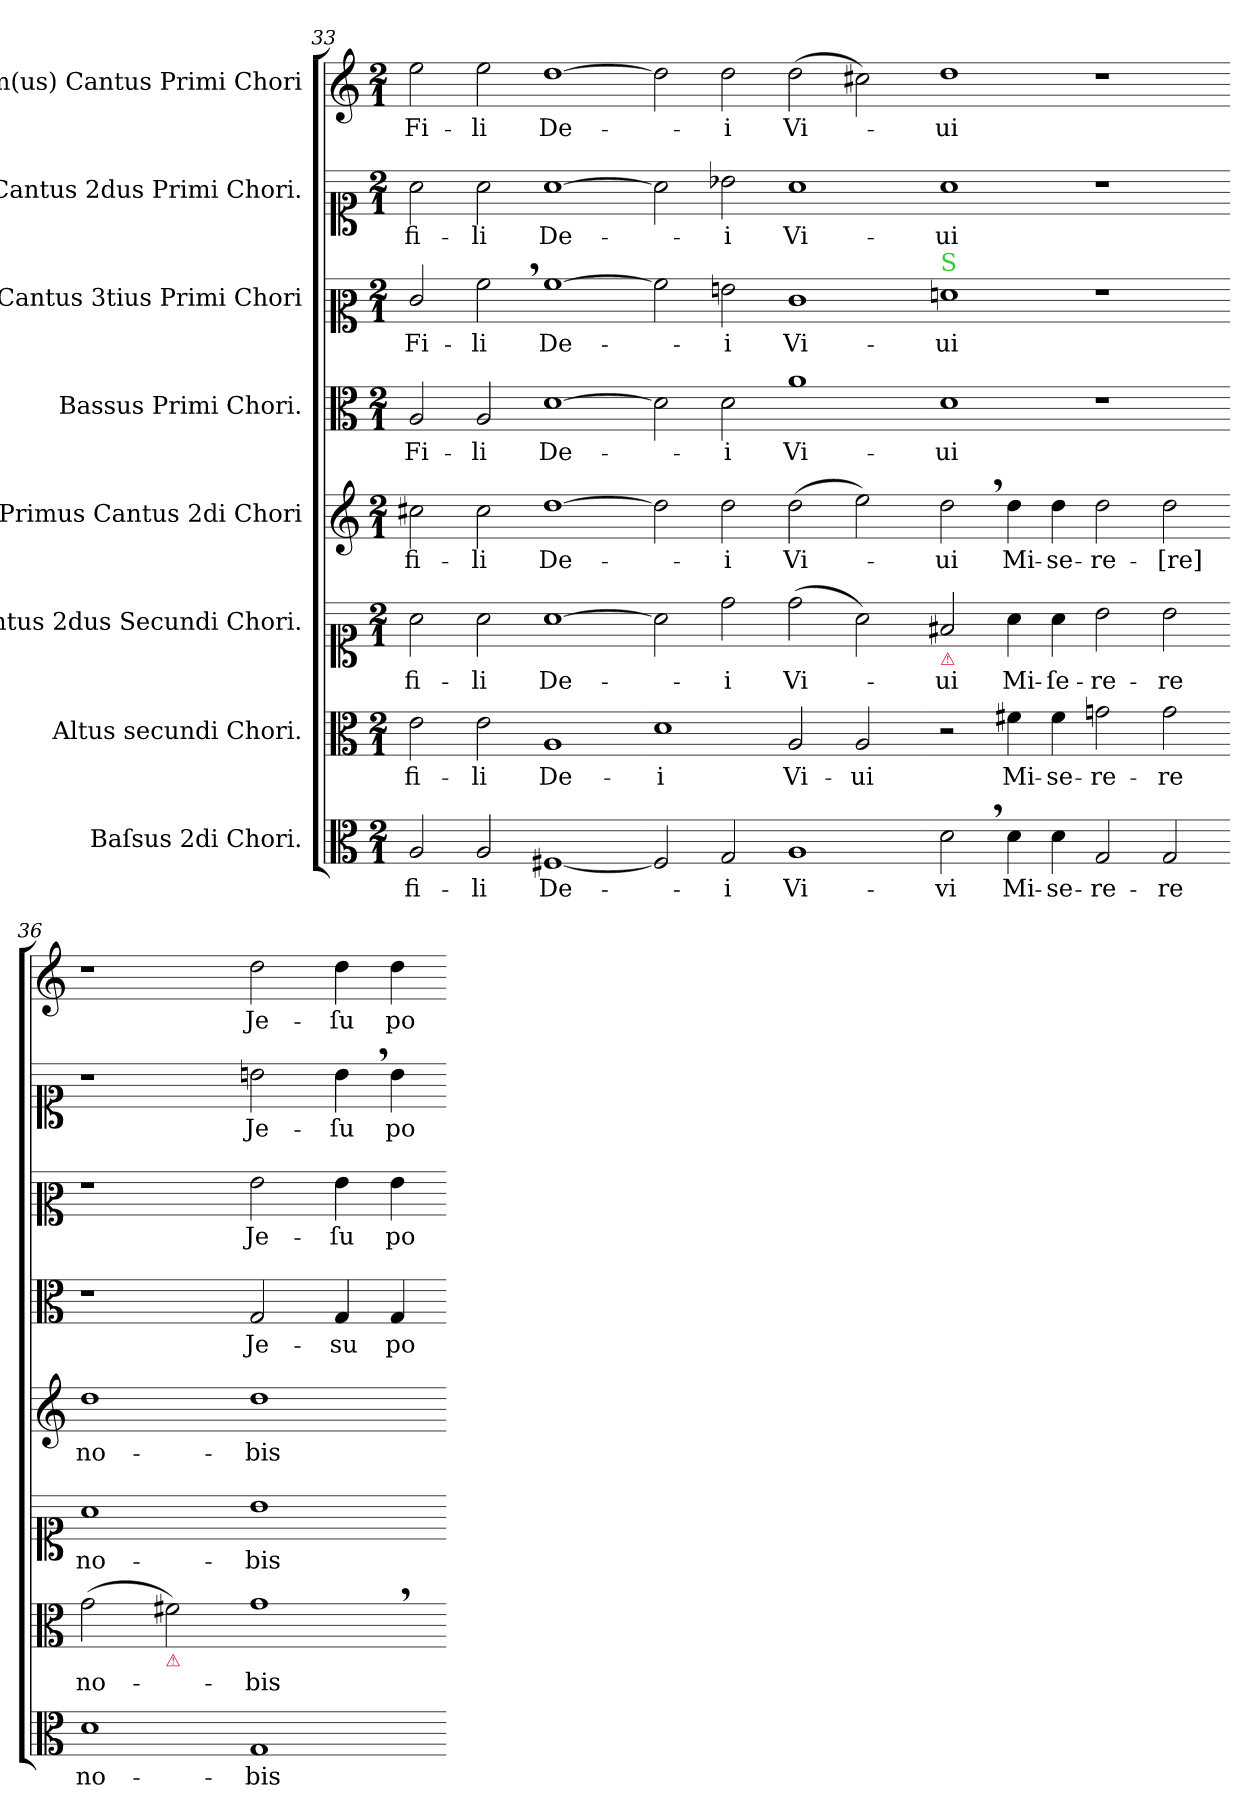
**kern	**text	**kern	**text	**kern	**text	**kern	**text	**kern	**text	**kern	**text	**kern	**text	**kern	**text
*part8	*part8	*part7	*part7	*part6	*part6	*part5	*part5	*part4	*part4	*part3	*part3	*part2	*part2	*part1	*part1
*staff8	*staff8	*staff7	*staff7	*staff6	*staff6	*staff5	*staff5	*staff4	*staff4	*staff3	*staff3	*staff2	*staff2	*staff1	*staff1
*I"Baſsus 2di Chori.	*	*I"Altus secundi Chori.	*	*I"Cantus 2dus Secundi Chori.	*	*I"Primus Cantus 2di Chori	*	*I"Bassus Primi Chori.	*	*I"Cantus 3tius Primi Chori	*	*I"Cantus 2dus Primi Chori.	*	*I"Im(us) Cantus Primi Chori	*
*clefC3	*	*clefC3	*	*clefC1	*	*clefG2	*	*clefC3	*	*clefC2	*	*clefC1	*	*clefG2	*
*k[]	*	*k[]	*	*k[]	*	*k[]	*	*k[]	*	*k[]	*	*k[]	*	*k[]	*
*M2/1	*	*M2/1	*	*M2/1	*	*M2/1	*	*M2/1	*	*M2/1	*	*M2/1	*	*M2/1	*
=33	=33	=33	=33	=33	=33	=33	=33	=33	=33	=33	=33	=33	=33	=33	=33
2A/	fi-	2e\	fi-	2a\	fi-	2cc#\	fi-	2A/	Fi-	2e/	Fi-	2a\	fi-	2ee\	Fi-
2A/	-li	2e\	-li	2a\	-li	2cc#\	-li	2A/	-li	2a,<\	-li	2a\	-li	2ee\	-li
[1F#X	De-	1A	De-	[1a	De-	[1dd	De-	[1d	De-	[1a	De-	[1a	De-	[1dd	De-
=34-	=34-	=34-	=34-	=34-	=34-	=34-	=34-	=34-	=34-	=34-	=34-	=34-	=34-	=34-	=34-
2F#]	.	1d	-i	2a]	.	2dd]	.	2d]	.	2a]	.	2a]	.	2dd]	.
2G/	-i	.	.	2dd\	-i	2dd\	-i	2d\	-i	2gn\	-i	2b-X\	-i	2dd\	-i
1A	Vi-	2A/	Vi-	(2dd\	Vi-	(2dd\	Vi-	1a	Vi-	1e	Vi-	1a	Vi-	(2dd\	Vi-
.	.	2A/	-ui	2a\)	.	2ee\)	.	.	.	.	.	.	.	2cc#X\)	.
=35-	=35-	=35-	=35-	=35-	=35-	=35-	=35-	=35-	=35-	=35-	=35-	=35-	=35-	=35-	=35-
!	!	!	!	!	!	!	!	!	!	!LO:TX:a:color=limegreen:t=S	!	!	!	!	!
!	!	!	!	!LO:TX:b:color=crimson:t=⚠	!	!	!	!	!	!	!	!	!	!	!
2d,<\	-vi	2r	.	2f#X/	-ui	2dd,<\	-ui	1d	-ui	1fn	-ui	1a	-ui	1dd	-ui
4d\	Mi-	4f#X\	Mi-	4a\	Mi-	4dd\	Mi-	.	.	.	.	.	.	.	.
4d\	-se-	4f#\	-se-	4a\	-ſe-	4dd\	-se-	.	.	.	.	.	.	.	.
2G/	-re-	2gn\	-re-	2b\	-re-	2dd\	-re-	1r	.	1r	.	1r	.	1r	.
2G/	-re	2g\	-re	2b\	-re	2dd\	-[re]	.	.	.	.	.	.	.	.
=36-	=36-	=36-	=36-	=36-	=36-	=36-	=36-	=36-	=36-	=36-	=36-	=36-	=36-	=36-	=36-
1d	no-	(2g\	no-	1a	no-	1dd	no-	1r	.	1r	.	1r	.	1r	.
!	!	!LO:TX:b:color=crimson:t=⚠	!	!	!	!	!	!	!	!	!	!	!	!	!
.	.	2f#X\)	.	.	.	.	.	.	.	.	.	.	.	.	.
1G	-bis	1g,<	-bis	1b	-bis	1dd	-bis	2G/	Je-	2g\	Je-	2bn\	Je-	2dd\	Je-
.	.	.	.	.	.	.	.	4G/	-su	4g\	-ſu	4b,<\	-ſu	4dd\	-ſu
.	.	.	.	.	.	.	.	4G/	po-	4g\	po-	4b\	po-	4dd\	po-
=-	=-	=-	=-	=-	=-	=-	=-	=-	=-	=-	=-	=-	=-	=-	=-
*-	*-	*-	*-	*-	*-	*-	*-	*-	*-	*-	*-	*-	*-	*-	*-
